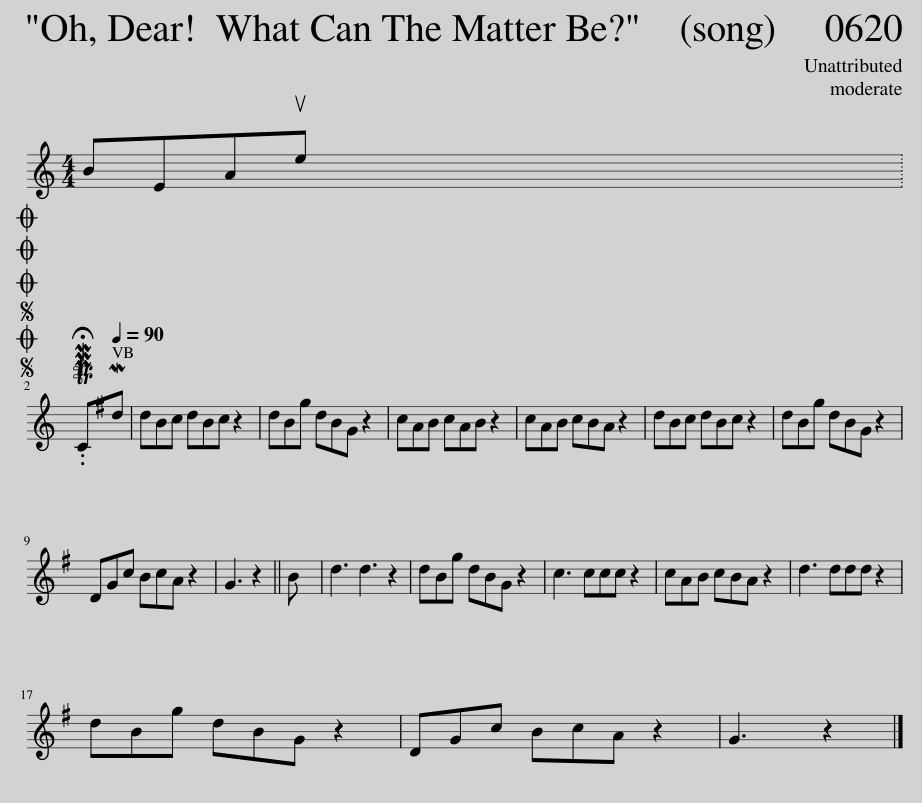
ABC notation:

X:1
L:1/8
M:4/4
I:linebreak $
K:C
V:1 treble
V:1
 BEAue x2002 |$SOSOOO .!fermata!PMTC[Q:1/4=90]Md | dBc dBc z2 | dBg dBG z2 | cAB cAB z2 | %5
 cAB cBA z2 | dBc dBc z2 | dBg dBG z2 |$ DGc BcA z2 | G3 z2 || %10
 B | d3 d3 z2 | dBg dBG z2 | c3 ccc z2 | cAB cBA z2 | %15
 d3 ddd z2 |$ dBg dBG z2 | DGc BcA z2 | G3 z2 |] %19
